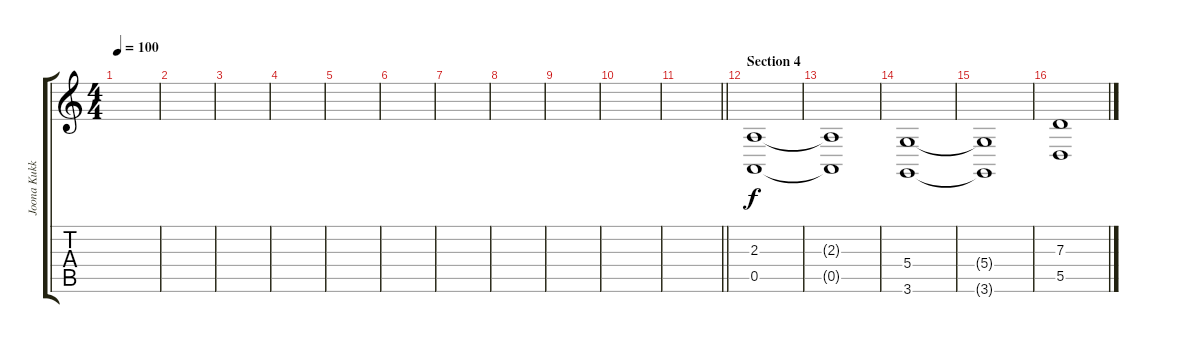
\track ("Joona Kukkola (keyboard)" "Joona Kukk") {instrument stringensemble1}
\staff {score tabs}
\tuning (E4 B3 G3 D3 A2 E2) {hide}
\ts (4 4)
\tempo 100
\clef g2
\ks aminor
|
|
|
|
|
|
|
|
|
|
\barLineRight lightlight
|
\section ("" "Section 4")
(2.3 0.5).1 |
(2.3{t} 0.5{t}).1 |
(5.4 3.6).1 |
(5.4{t} 3.6{t}).1 |
(7.3 5.5).1
